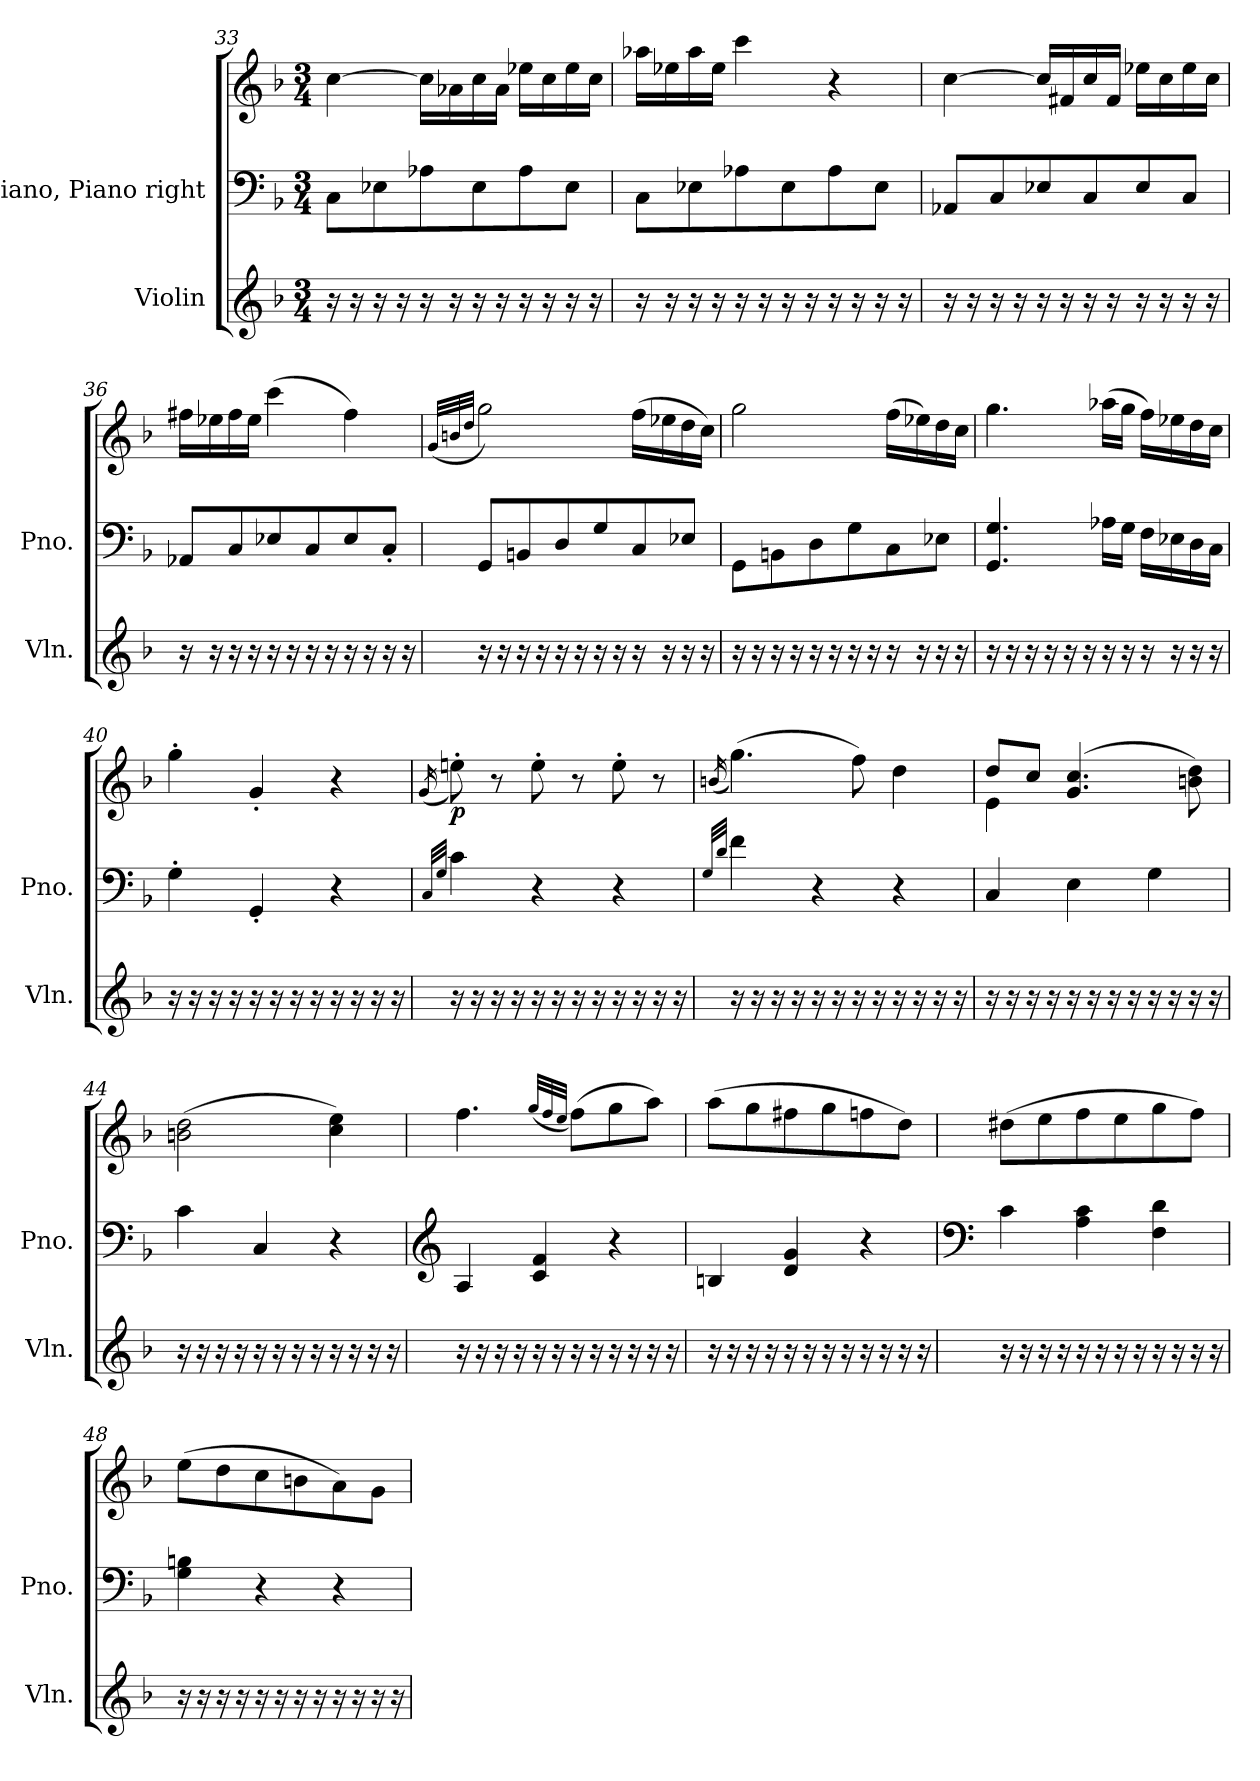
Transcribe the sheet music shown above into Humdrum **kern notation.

**kern	**kern	**kern	**dynam
*part2	*part1	*part1	*part1
*staff3	*staff2	*staff1	*staff1/2
*I"Violin	*I"Piano, Piano right	*	*
*I'Vln.	*I'Pno.	*	*
*clefG2	*clefF4	*clefG2	*
*k[b-]	*k[b-]	*k[b-]	*
*M3/4	*M3/4	*M3/4	*
=33	=33	=33	=33
16r	8C\L	[4cc\	.
16r	.	.	.
16r	8E-X\	.	.
16r	.	.	.
16r	8A-X\	16cc\LL]	.
16r	.	16a-X\	.
16r	8E-\	16cc\	.
16r	.	16a-\JJ	.
16r	8A-\	16ee-X\LL	.
16r	.	16cc\	.
16r	8E-\J	16ee-\	.
16r	.	16cc\JJ	.
!!LO:LB:g=z
=34	=34	=34	=34
16r	8C\L	16aa-X\LL	.
16r	.	16ee-X\	.
16r	8E-X\	16aa-\	.
16r	.	16ee-\JJ	.
16r	8A-X\	4ccc\	.
16r	.	.	.
16r	8E-\	.	.
16r	.	.	.
16r	8A-\	4r	.
16r	.	.	.
16r	8E-\J	.	.
16r	.	.	.
=35	=35	=35	=35
16r	8AA-X/L	[4cc\	.
16r	.	.	.
16r	8C/	.	.
16r	.	.	.
16r	8E-X/	16cc/LL]	.
16r	.	16f#X/	.
16r	8C/	16cc/	.
16r	.	16f#/JJ	.
16r	8E-/	16ee-X\LL	.
16r	.	16cc\	.
16r	8C/J	16ee-\	.
16r	.	16cc\JJ	.
=36	=36	=36	=36
16r	8AA-X/L	16ff#X\LL	.
16r	.	16ee-X\	.
16r	8C/	16ff#\	.
16r	.	16ee-\JJ	.
16r	8E-X/	(>4ccc\	.
16r	.	.	.
16r	8C/	.	.
16r	.	.	.
16r	8E-/	4ff#\)	.
16r	.	.	.
16r	8C'/J	.	.
16r	.	.	.
!!LO:PB:g=z
=37	=37	=37	=37
.	.	(>32qg/LLL	.
.	.	32qbn/	.
.	.	32qdd/JJJ	.
16r	8GG/L	2gg\)	.
16r	.	.	.
16r	8BBn/	.	.
16r	.	.	.
16r	8D/	.	.
16r	.	.	.
16r	8G/	.	.
16r	.	.	.
16r	8C/	(>16ff\LL	.
16r	.	16ee-X\	.
16r	8E-X/J	16dd\	.
16r	.	16cc\JJ)	.
=38	=38	=38	=38
16r	8GG\L	2gg\	.
16r	.	.	.
16r	8BBn\	.	.
16r	.	.	.
16r	8D\	.	.
16r	.	.	.
16r	8G\	.	.
16r	.	.	.
16r	8C\	(>16ff\LL	.
16r	.	16ee-X\)	.
16r	8E-X\J	16dd\	.
16r	.	16cc\JJ	.
=39	=39	=39	=39
16r	4.GG/ 4.G/	4.gg\	.
16r	.	.	.
16r	.	.	.
16r	.	.	.
16r	.	.	.
16r	.	.	.
16r	16A-X\LL	(>16aa-X\LL	.
16r	16G\JJ	16gg\JJ	.
16r	16F\LL	16ff\LL)	.
16r	16E-X\	16ee-X\	.
16r	16D\	16dd\	.
16r	16C\JJ	16cc\JJ	.
!!LO:LB:g=z
=40	=40	=40	=40
16r	4G'\	4gg'\	.
16r	.	.	.
16r	.	.	.
16r	.	.	.
16r	4GG'/	4g'/	.
16r	.	.	.
16r	.	.	.
16r	.	.	.
16r	4r	4r	.
16r	.	.	.
16r	.	.	.
16r	.	.	.
=41	=41	=41	=41
.	32qC/LLL	.	.
.	32qG/JJJ	(>16qg/	.
!	!	!	!LO:DY:b
16r	4c\	8een'\)	p
16r	.	.	.
16r	.	8r	.
16r	.	.	.
16r	4r	8ee'\	.
16r	.	.	.
16r	.	8r	.
16r	.	.	.
16r	4r	8ee'\	.
16r	.	.	.
16r	.	8r	.
16r	.	.	.
=42	=42	=42	=42
.	32qG/LLL	.	.
.	32qd/JJJ	(>16qbn/	.
16r	4f\	(>4.gg\)	.
16r	.	.	.
16r	.	.	.
16r	.	.	.
16r	4r	.	.
16r	.	.	.
16r	.	8ff\)	.
16r	.	.	.
16r	4r	4dd\	.
16r	.	.	.
16r	.	.	.
16r	.	.	.
!!LO:LB:g=z
=43	=43	=43	=43
*	*	*^	*
16r	4C/	8dd/L	4e\	.
16r	.	.	.	.
16r	.	8cc/J	.	.
16r	.	.	.	.
16r	4E\	(>4.g/ 4.cc/	2ryy	.
16r	.	.	.	.
16r	.	.	.	.
16r	.	.	.	.
16r	4G\	.	.	.
16r	.	.	.	.
16r	.	8bn\ 8dd\)	.	.
16r	.	.	.	.
*	*	*v	*v	*
=44	=44	=44	=44
16r	4c\	(>2bn\ 2dd\	.
16r	.	.	.
16r	.	.	.
16r	.	.	.
16r	4C/	.	.
16r	.	.	.
16r	.	.	.
16r	.	.	.
16r	4r	4cc\ 4ee\)	.
16r	.	.	.
16r	.	.	.
16r	.	.	.
=45	=45	=45	=45
*	*clefG2	*	*
16r	4A/	4.ff\	.
16r	.	.	.
16r	.	.	.
16r	.	.	.
16r	4c/ 4f/	.	.
16r	.	.	.
.	.	(<32qgg/LLL	.
.	.	32qff/	.
.	.	32qee/JJJ	.
16r	.	(>8ff\L)	.
16r	.	.	.
16r	4r	8gg\	.
16r	.	.	.
16r	.	8aa\J)	.
16r	.	.	.
!!LO:PB:g=z
=46	=46	=46	=46
16r	4Bn/	(>8aa\L	.
16r	.	.	.
16r	.	8gg\	.
16r	.	.	.
16r	4d/ 4g/	8ff#X\	.
16r	.	.	.
16r	.	8gg\	.
16r	.	.	.
16r	4r	8ffn\	.
16r	.	.	.
16r	.	8dd\J)	.
16r	.	.	.
=47	=47	=47	=47
*	*clefF4	*	*
16r	4c\	(>8dd#X\L	.
16r	.	.	.
16r	.	8ee\	.
16r	.	.	.
16r	4A\ 4c\	8ff\	.
16r	.	.	.
16r	.	8ee\	.
16r	.	.	.
16r	4F\ 4d\	8gg\	.
16r	.	.	.
16r	.	8ff\J)	.
16r	.	.	.
=48	=48	=48	=48
16r	4G\ 4Bn\	(>8ee\L	.
16r	.	.	.
16r	.	8dd\	.
16r	.	.	.
16r	4r	8cc\	.
16r	.	.	.
16r	.	8bn\	.
16r	.	.	.
16r	4r	8a\)	.
16r	.	.	.
16r	.	8g\J	.
16r	.	.	.
=	=	=	=
*-	*-	*-	*-
